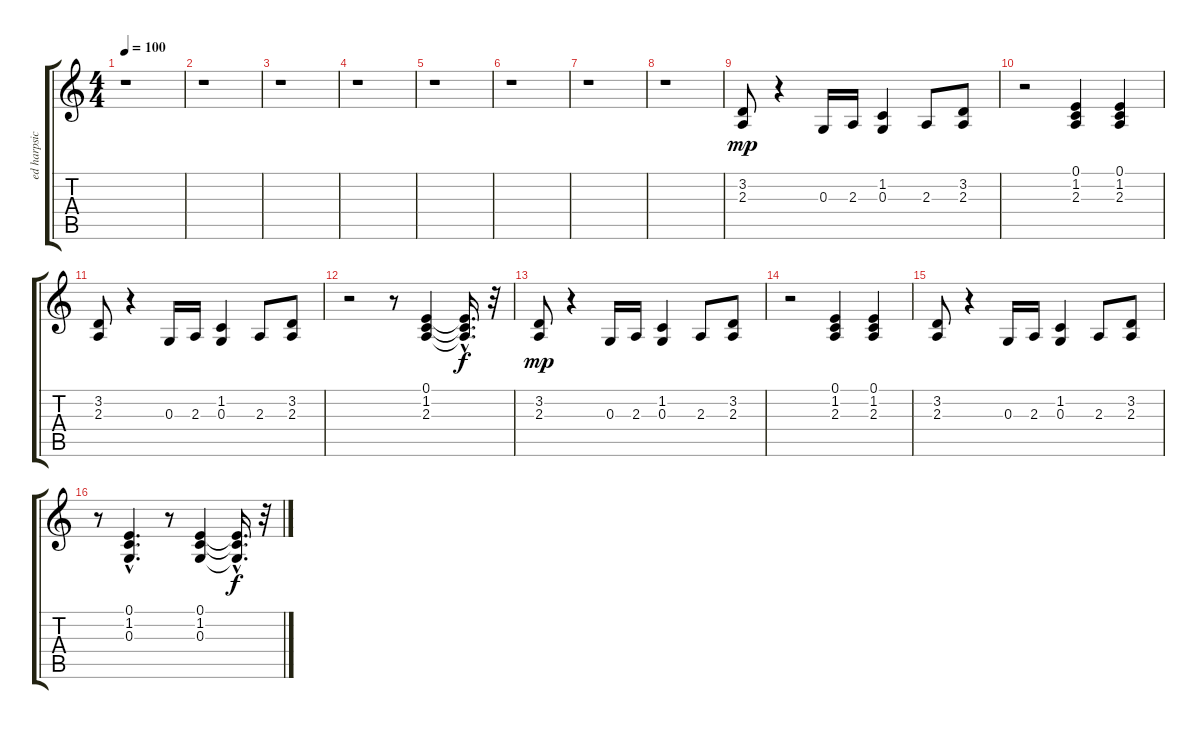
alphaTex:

\track ("ed harpsichord" "ed harpsic") {instrument harpsichord}
\staff {score tabs}
\tuning (E4 B3 G3 D3 A2 E2) {hide}
\ts (4 4)
\tempo 100
\clef g2
\ks c
r.1{dy f} |
r.1 |
r.1 |
r.1 |
r.1 |
r.1 |
r.1 |
r.1 |
(3.2 2.3).8{dy mp} r.4 0.3.16 2.3.16 (1.2 0.3).4 2.3.8 (3.2 2.3).8 |
r.2 (0.1 1.2 2.3).4 (0.1 1.2 2.3).4 |
(3.2 2.3).8 r.4 0.3.16 2.3.16 (1.2 0.3).4 2.3.8 (3.2 2.3).8 |
r.2 r.8 (0.1 1.2 2.3).4 (0.1{hac t} 1.2{hac t} 2.3{hac t}).16{d dy f} r.32 |
(3.2 2.3).8{dy mp} r.4 0.3.16 2.3.16 (1.2 0.3).4 2.3.8 (3.2 2.3).8 |
r.2 (0.1 1.2 2.3).4 (0.1 1.2 2.3).4 |
(3.2 2.3).8 r.4 0.3.16 2.3.16 (1.2 0.3).4 2.3.8 (3.2 2.3).8 |
r.8 (0.1{hac} 1.2{hac} 0.3{hac}).4{d} r.8 (0.1 1.2 0.3).4 (0.1{hac t} 1.2{hac t} 0.3{hac t}).16{d dy f} r.32
